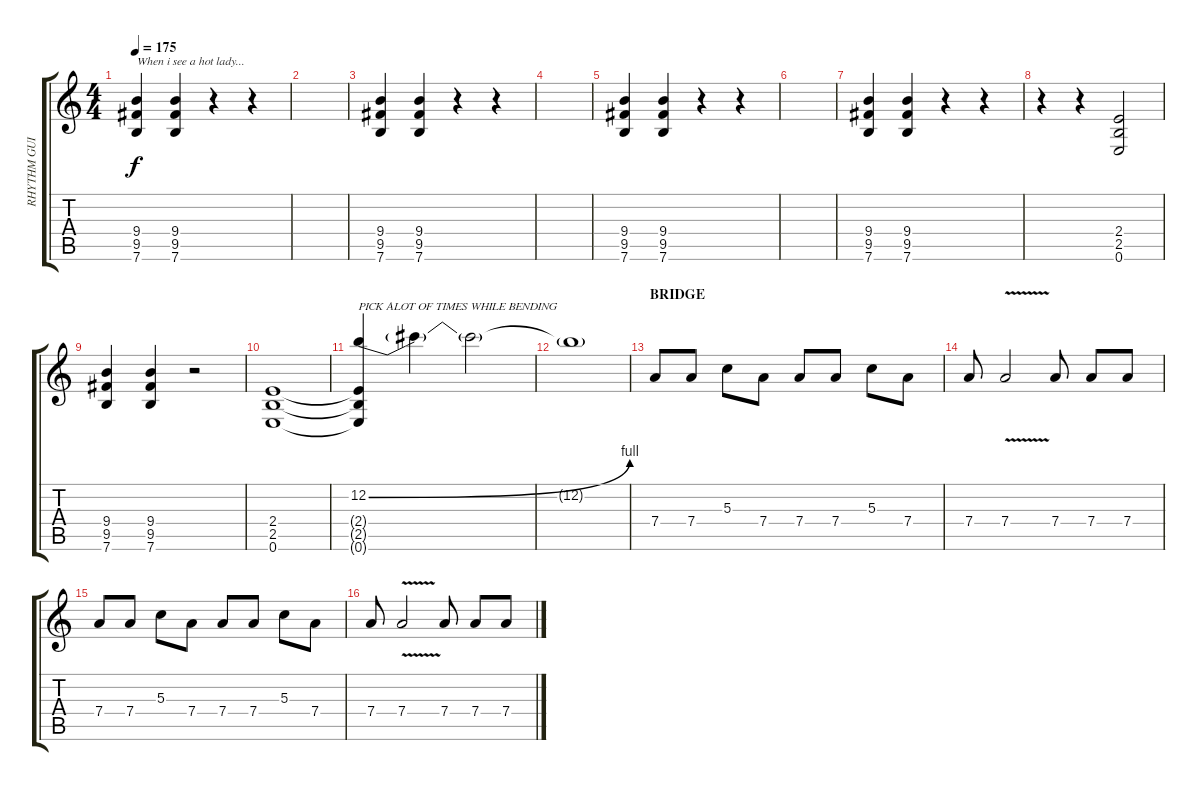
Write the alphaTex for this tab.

\track ("RHYTHM GUITAR 2" "RHYTHM GUI") {instrument overdrivenguitar}
\staff {score tabs}
\tuning (E4 B3 G3 D3 A2 E2) {hide}
\ts (4 4)
\tempo 175
\clef g2
\ks c
(9.4 9.5 7.6).4{txt "When i see a hot lady..." dy f instrument distortionguitar} (9.4 9.5 7.6).4 r.4 r.4 |
|
(9.4 9.5 7.6).4 (9.4 9.5 7.6).4 r.4 r.4 |
|
(9.4 9.5 7.6).4 (9.4 9.5 7.6).4 r.4 r.4 |
|
(9.4 9.5 7.6).4 (9.4 9.5 7.6).4 r.4 r.4 |
r.4 r.4 (2.4 2.5 0.6).2 |
(9.4 9.5 7.6).4 (9.4 9.5 7.6).4 r.2 |
(2.4 2.5 0.6).1 |
(12.2{be (bend 0 0 60 4)} 2.4{t} 2.5{t} 0.6{t}).4{txt "PICK ALOT OF TIMES WHILE BENDING"} 12.2{t}.4 12.2{t}.2 |
12.2{t}.1 |
\section ("" "BRIDGE")
7.4.8{instrument overdrivenguitar} 7.4.8 5.3.8 7.4.8 7.4.8 7.4.8 5.3.8 7.4.8 |
7.4.8 7.4{v}.2 7.4.8 7.4.8 7.4.8 |
7.4.8 7.4.8 5.3.8 7.4.8 7.4.8 7.4.8 5.3.8 7.4.8 |
7.4.8 7.4{v}.2 7.4.8 7.4.8 7.4.8
